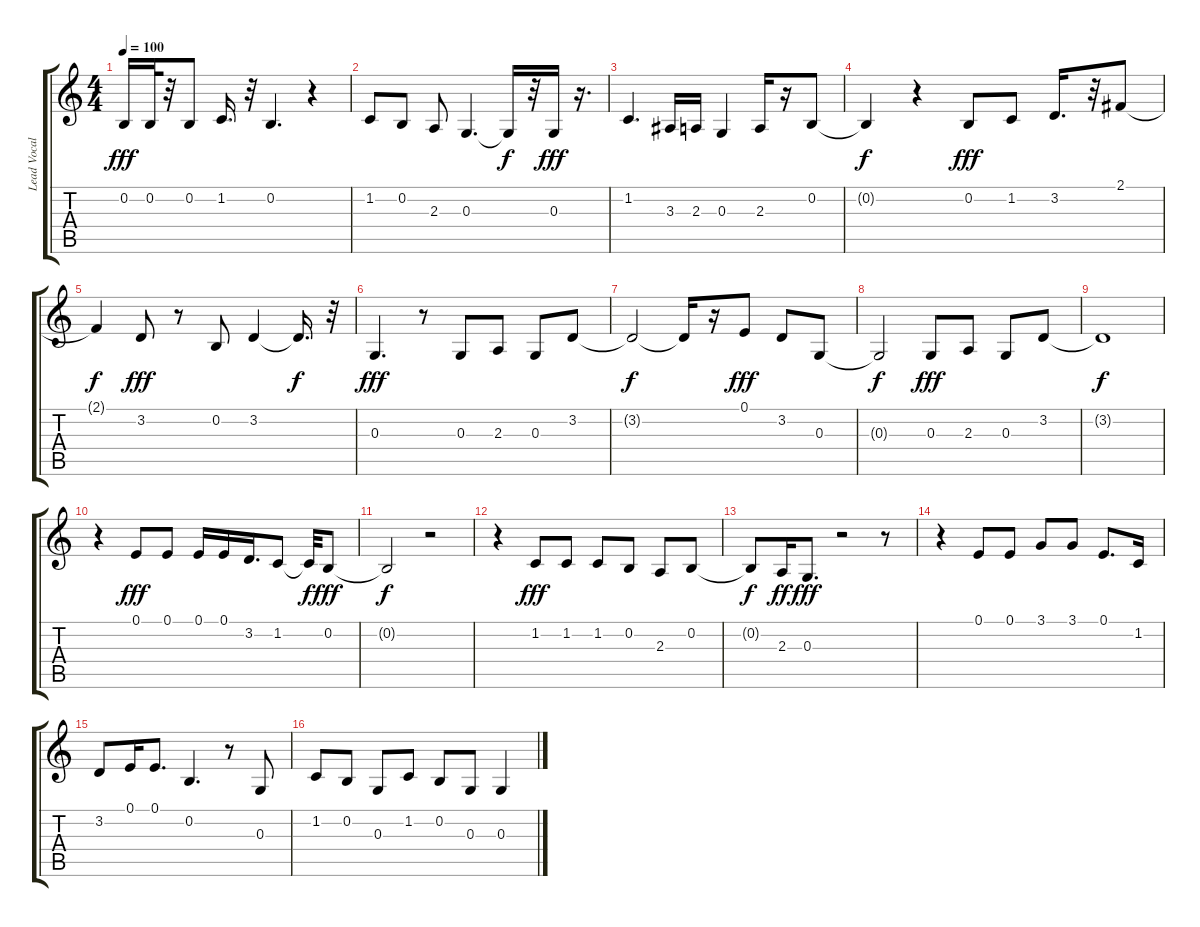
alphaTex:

\track ("Lead Vocal" "Lead Vocal") {instrument acousticgrandpiano}
\staff {score tabs}
\tuning (E4 B3 G3 D3 A2 E2) {hide}
\ts (4 4)
\tempo 100
\clef g2
\ks c
0.2.16{dy fff} 0.2.32 r.32 0.2.8 1.2.16{d} r.32 0.2.4{d} r.4 |
1.2.8 0.2.8 2.3.8 0.3.4{d} 0.3{t}.16{dy f} r.32 0.3.16{dy fff} r.16{d} |
1.2.4{d} 3.3.16 2.3.16 0.3.4 2.3.16 r.16 0.2.8 |
0.2{t}.4{dy f} r.4 0.2.8{dy fff} 1.2.8 3.2.16{d} r.32 2.1.8 |
2.1{t}.4{dy f} 3.2.8{dy fff} r.8 0.2.8 3.2.4 3.2{t}.16{d dy f} r.32 |
0.3.4{d dy fff} r.8 0.3.8 2.3.8 0.3.8 3.2.8 |
3.2{t}.2{dy f} 3.2{t}.16 r.16 0.1.8{dy fff} 3.2.8 0.3.8 |
0.3{t}.2{dy f} 0.3.8{dy fff} 2.3.8 0.3.8 3.2.8 |
3.2{t}.1{dy f} |
r.4 0.1.8{dy fff} 0.1.8 0.1.16 0.1.16 3.2.16{d} 1.2.8 1.2{t}.32{dy f} 0.2.8{dy fff} |
0.2{t}.2{dy f} r.2 |
r.4 1.2.8{dy fff} 1.2.8 1.2.8 0.2.8 2.3.8 0.2.8 |
0.2{t}.8{dy f} 2.3.16{dy ff} 0.3.8{d dy fff} r.2 r.8 |
r.4 0.1.8 0.1.8 3.1.8 3.1.8 0.1.8{d} 1.2.16 |
3.2.8 0.1.16 0.1.8{d} 0.2.4{d} r.8 0.3.8 |
1.2.8 0.2.8 0.3.8 1.2.8 0.2.8 0.3.8 0.3.4
